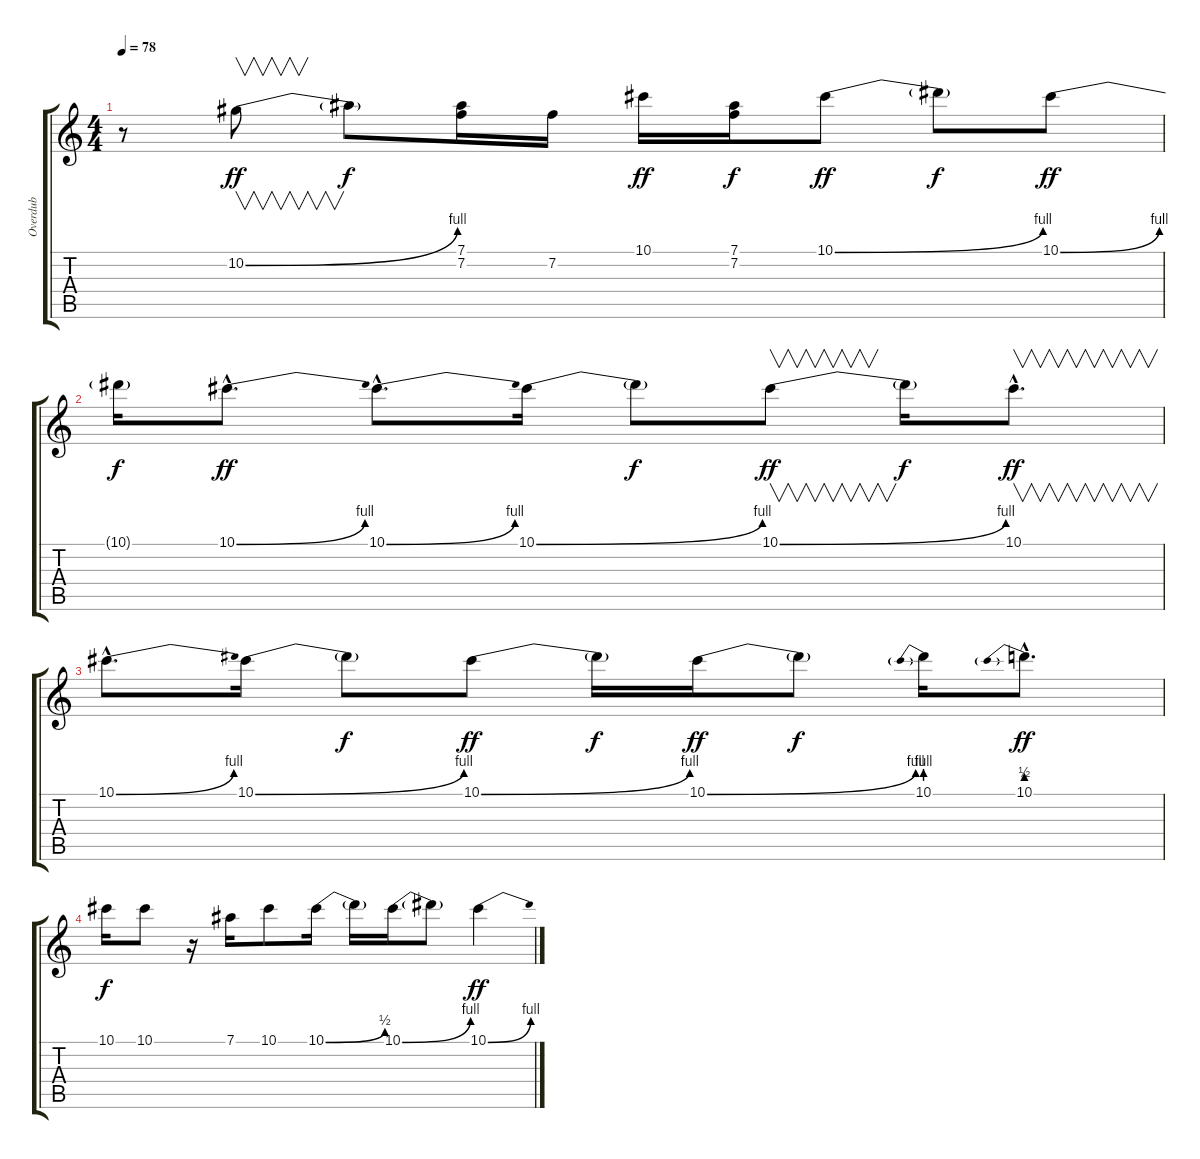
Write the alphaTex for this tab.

\track ("Overdub" "Overdub") {instrument fretlessbass}
\staff {score tabs}
\tuning (Eb4 Bb3 Gb3 Db3 Ab2 Eb2) {hide}
\ts (4 4)
\tempo 78
\clef g2
\ks c
r.8{dy f} 10.2{be (bend 0 0 60 4)}.8{v dy ff} 10.2{t}.8{dy f} (7.1 7.2).16 7.2.16 10.1.16{dy ff} (7.1 7.2).16{dy f} 10.1{be (bend 0 0 60 4)}.8{dy ff} 10.1{t}.8{dy f} 10.1{be (bend 0 0 60 4)}.8{dy ff} |
10.1{t}.16{dy f} 10.1{be (bend 0 0 60 4) hac}.8{d dy ff} 10.1{be (bend 0 0 60 4) hac}.8{d} 10.1{be (bend 0 0 60 4)}.16 10.1{t}.8{dy f} 10.1{be (bend 0 0 60 4)}.8{v dy ff} 10.1{t}.16{dy f} 10.1{hac}.8{v d dy ff} |
10.1{be (bend 0 0 60 4) hac}.8{d} 10.1{be (bend 0 0 60 4)}.16 10.1{t}.8{dy f} 10.1{be (bend 0 0 60 4)}.8{dy ff} 10.1{t}.16{dy f} 10.1{be (bend 0 0 60 4)}.16{dy ff} 10.1{t}.8{dy f} 10.1{be (prebend 0 4 60 4)}.16 10.1{be (prebend 0 2 60 2) hac}.8{d dy ff} |
10.1.16{dy f} 10.1.8 r.16 7.1.16 10.1.8 10.1{be (bend 0 0 60 2)}.16 10.1{t}.16 10.1{be (bend 0 0 60 4)}.16 10.1{t}.8 10.1{be (bend 0 0 60 4)}.4{dy ff}
